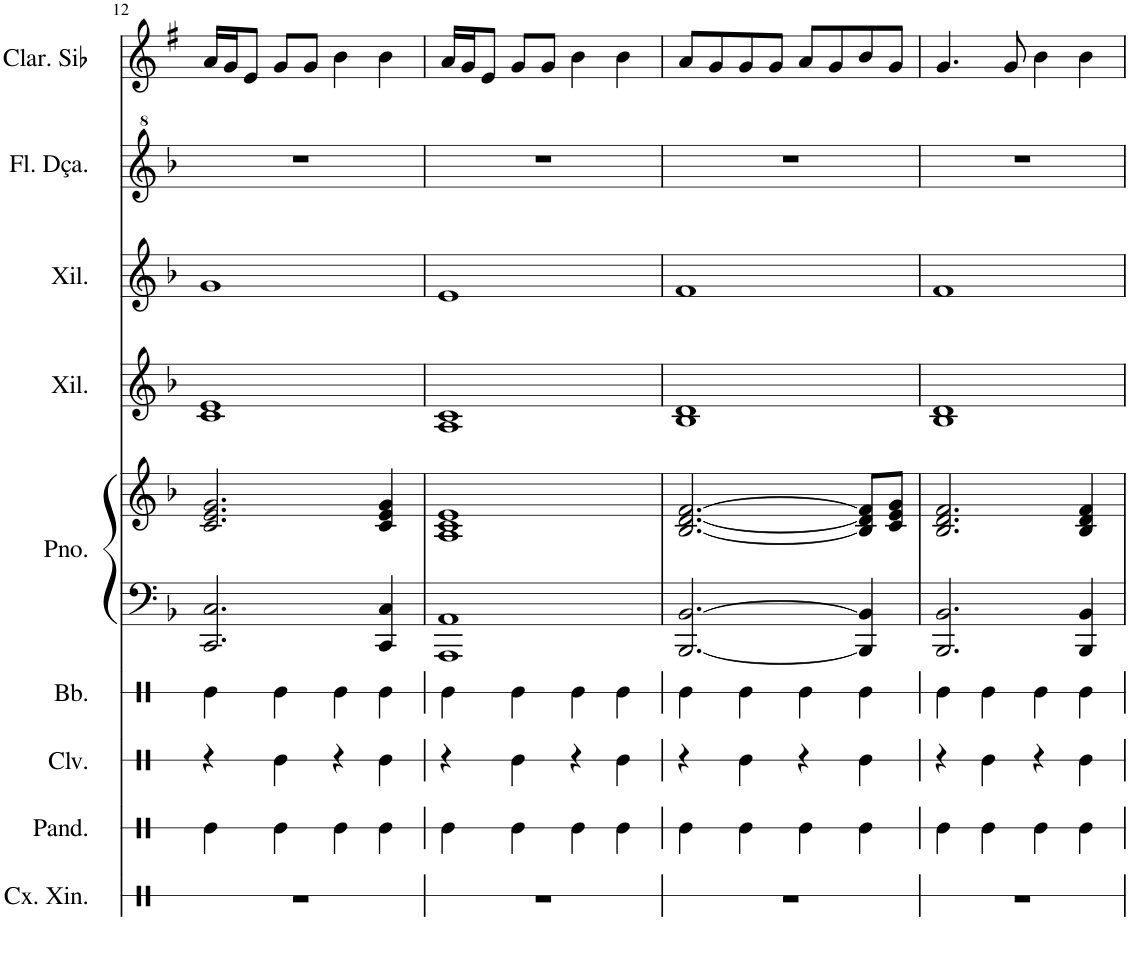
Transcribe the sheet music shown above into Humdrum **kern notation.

**kern	**kern	**kern	**kern	**kern	**kern	**kern	**kern	**kern	**kern
*part9	*part8	*part7	*part6	*part5	*part5	*part4	*part3	*part2	*part1
*staff10	*staff9	*staff8	*staff7	*staff6	*staff5	*staff4	*staff3	*staff2	*staff1
*I"Caixa xinesa	*I"Pandereta	*I"Claves	*I"Bombo	*I"Piano	*	*I"Xilòfon	*I"Xilòfon	*I"Flauta dolça	*I"Clarinette en Sib
*I'Cx. Xin.	*I'Pand.	*I'Clv.	*I'Bb.	*I'Pno.	*	*I'Xil.	*I'Xil.	*I'Fl. Dça.	*I'Clar. Sib
!!LO:PB:g=z
*clefX	*clefX	*clefX	*clefX	*clefF4	*clefG2	*clefG2	*clefG2	*clefG^2	*clefG2
*	*	*	*	*	*	*Trd-7c-12	*Trd-7c-12	*	*Trd1c2
*k[]	*k[]	*k[]	*k[]	*k[b-]	*k[b-]	*k[b-]	*k[b-]	*k[b-]	*k[f#]
*M4/4	*M4/4	*M4/4	*M4/4	*M4/4	*M4/4	*M4/4	*M4/4	*M4/4	*M4/4
=12	=12	=12	=12	=12	=12	=12	=12	=12	=12
1r	4Re\	4r	4Re\	2.CC/ 2.C/	2.c/ 2.e/ 2.g/	1c 1e	1g	1r	16a/LL
.	.	.	.	.	.	.	.	.	16g/J
.	.	.	.	.	.	.	.	.	8e/J
.	4Re\	4Re\	4Re\	.	.	.	.	.	8g/L
.	.	.	.	.	.	.	.	.	8g/J
.	4Re\	4r	4Re\	.	.	.	.	.	4b\
.	4Re\	4Re\	4Re\	4CC/ 4C/	4c/ 4e/ 4g/	.	.	.	4b\
=13	=13	=13	=13	=13	=13	=13	=13	=13	=13
1r	4Re\	4r	4Re\	1AAA 1AA	1A 1c 1e	1A 1c	1e	1r	16a/LL
.	.	.	.	.	.	.	.	.	16g/J
.	.	.	.	.	.	.	.	.	8e/J
.	4Re\	4Re\	4Re\	.	.	.	.	.	8g/L
.	.	.	.	.	.	.	.	.	8g/J
.	4Re\	4r	4Re\	.	.	.	.	.	4b\
.	4Re\	4Re\	4Re\	.	.	.	.	.	4b\
=14	=14	=14	=14	=14	=14	=14	=14	=14	=14
1r	4Re\	4r	4Re\	[2.BBB-/ [2.BB-/	[2.B-/ [2.d/ [2.f/	1B- 1d	1f	1r	8a/L
.	.	.	.	.	.	.	.	.	8g/
.	4Re\	4Re\	4Re\	.	.	.	.	.	8g/
.	.	.	.	.	.	.	.	.	8g/J
.	4Re\	4r	4Re\	.	.	.	.	.	8a/L
.	.	.	.	.	.	.	.	.	8g/
.	4Re\	4Re\	4Re\	4BBB-/] 4BB-/]	8B-/] 8d/] 8f/]L	.	.	.	8b/
.	.	.	.	.	8c/ 8e/ 8g/J	.	.	.	8g/J
=15	=15	=15	=15	=15	=15	=15	=15	=15	=15
1r	4Re\	4r	4Re\	2.BBB-/ 2.BB-/	2.B-/ 2.d/ 2.f/	1B- 1d	1f	1r	4.g/
.	4Re\	4Re\	4Re\	.	.	.	.	.	.
.	.	.	.	.	.	.	.	.	8g/
.	4Re\	4r	4Re\	.	.	.	.	.	4b\
.	4Re\	4Re\	4Re\	4BBB-/ 4BB-/	4B-/ 4d/ 4f/	.	.	.	4b\
=	=	=	=	=	=	=	=	=	=
*-	*-	*-	*-	*-	*-	*-	*-	*-	*-
